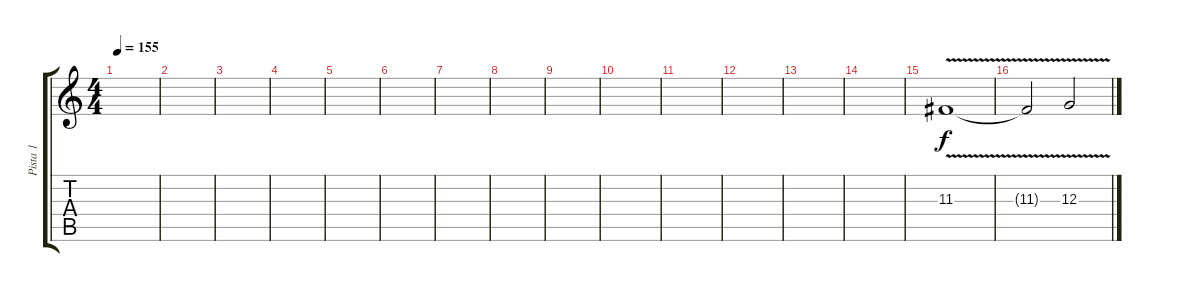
\track ("Pista 1" "Pista 1") {instrument cello}
\staff {score tabs}
\tuning (E4 B3 G3 D3 A2 E2) {hide}
\ts (4 4)
\tempo 155
\clef g2
\ks c
|
|
|
|
|
|
|
|
|
|
|
|
|
|
11.3{v}.1 |
11.3{t}.2 12.3{v}.2
